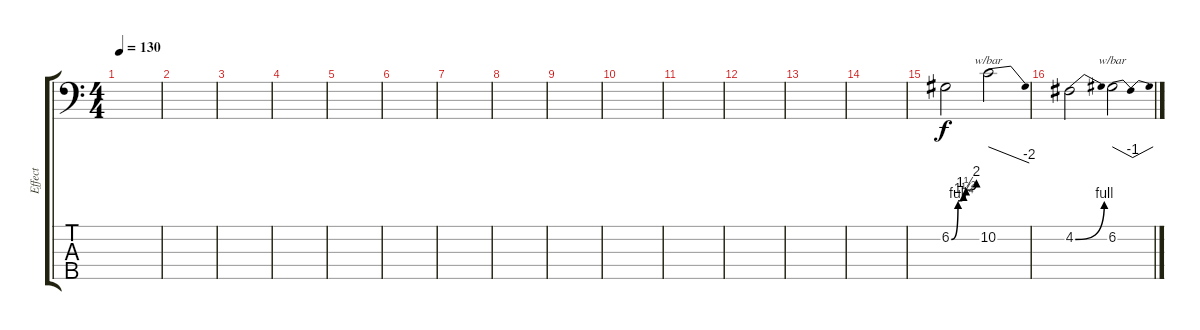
\track ("Effect" "Effect") {mute instrument synthbass2}
\staff {score tabs}
\tuning (G2 D2 A1 E1 B0) {hide}
\ts (4 4)
\tempo 130
\clef f4
\ks c
|
|
|
|
|
|
|
|
|
|
|
|
|
|
6.2{be (custom 0 0 16 4 21 4 29 5 35 6 42 6 60 8)}.2 10.2.2{tbe (dive default 0 0 60 -8)} |
4.2{be (bend 0 0 60 4)}.2 6.2.2{tbe (dip default 0 0 30 -4 60 0)}
